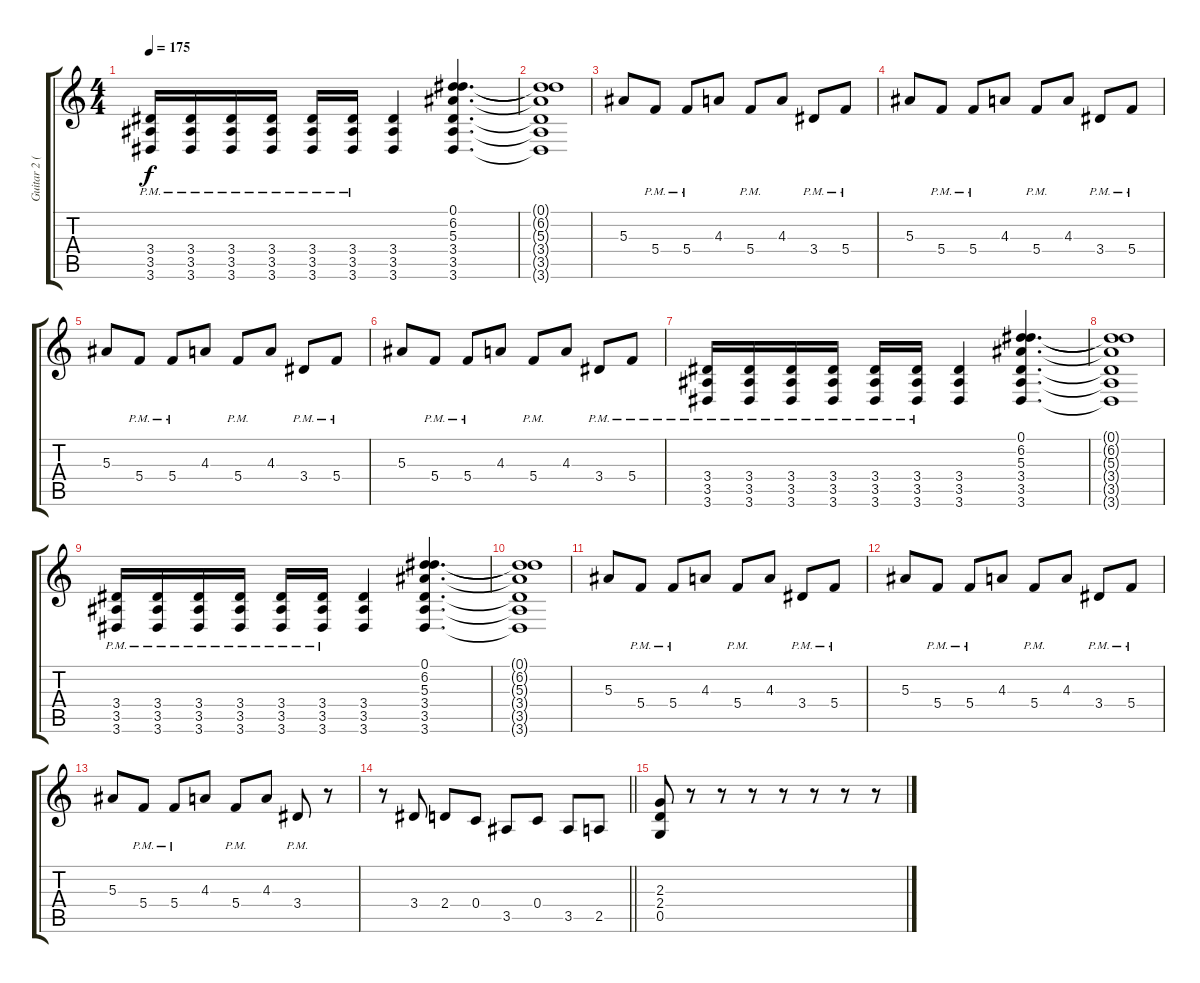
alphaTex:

\track ("Guitar 2 (Distorted- Padget)" "Guitar 2 (") {instrument distortionguitar}
\staff {score tabs}
\tuning (D4 A3 F3 C3 G2 C2) {hide}
\ts (4 4)
\tempo 175
\clef g2
\ks c
(3.4{pm} 3.5{pm} 3.6{pm}).16{dy f} (3.4{pm} 3.5{pm} 3.6{pm}).16 (3.4{pm} 3.5{pm} 3.6{pm}).16 (3.4{pm} 3.5{pm} 3.6{pm}).16 (3.4{pm} 3.5{pm} 3.6{pm}).16 (3.4{pm} 3.5{pm} 3.6{pm}).16 (3.4 3.5 3.6).4 (0.1 6.2 5.3 3.4 3.5 3.6).4{d} |
(0.1{t} 6.2{t} 5.3{t} 3.4{t} 3.5{t} 3.6{t}).1 |
5.3.8 5.4{pm}.8 5.4{pm}.8 4.3.8 5.4{pm}.8 4.3.8 3.4{pm}.8 5.4{pm}.8 |
5.3.8 5.4{pm}.8 5.4{pm}.8 4.3.8 5.4{pm}.8 4.3.8 3.4{pm}.8 5.4{pm}.8 |
5.3.8 5.4{pm}.8 5.4{pm}.8 4.3.8 5.4{pm}.8 4.3.8 3.4{pm}.8 5.4{pm}.8 |
5.3.8 5.4{pm}.8 5.4{pm}.8 4.3.8 5.4{pm}.8 4.3.8 3.4{pm}.8 5.4{pm}.8 |
(3.4{pm} 3.5{pm} 3.6{pm}).16 (3.4{pm} 3.5{pm} 3.6{pm}).16 (3.4{pm} 3.5{pm} 3.6{pm}).16 (3.4{pm} 3.5{pm} 3.6{pm}).16 (3.4{pm} 3.5{pm} 3.6{pm}).16 (3.4{pm} 3.5{pm} 3.6{pm}).16 (3.4 3.5 3.6).4 (0.1 6.2 5.3 3.4 3.5 3.6).4{d} |
(0.1{t} 6.2{t} 5.3{t} 3.4{t} 3.5{t} 3.6{t}).1 |
(3.4{pm} 3.5{pm} 3.6{pm}).16 (3.4{pm} 3.5{pm} 3.6{pm}).16 (3.4{pm} 3.5{pm} 3.6{pm}).16 (3.4{pm} 3.5{pm} 3.6{pm}).16 (3.4{pm} 3.5{pm} 3.6{pm}).16 (3.4{pm} 3.5{pm} 3.6{pm}).16 (3.4 3.5 3.6).4 (0.1 6.2 5.3 3.4 3.5 3.6).4{d} |
(0.1{t} 6.2{t} 5.3{t} 3.4{t} 3.5{t} 3.6{t}).1 |
5.3.8 5.4{pm}.8 5.4{pm}.8 4.3.8 5.4{pm}.8 4.3.8 3.4{pm}.8 5.4{pm}.8 |
5.3.8 5.4{pm}.8 5.4{pm}.8 4.3.8 5.4{pm}.8 4.3.8 3.4{pm}.8 5.4{pm}.8 |
5.3.8 5.4{pm}.8 5.4{pm}.8 4.3.8 5.4{pm}.8 4.3.8 3.4{pm}.8 r.8 |
\barLineRight lightlight
r.8 3.4.8 2.4.8 0.4.8 3.5.8 0.4.8 3.5.8 2.5.8 |
(2.3 2.4 0.5).8 r.8 r.8 r.8 r.8 r.8 r.8 r.8
